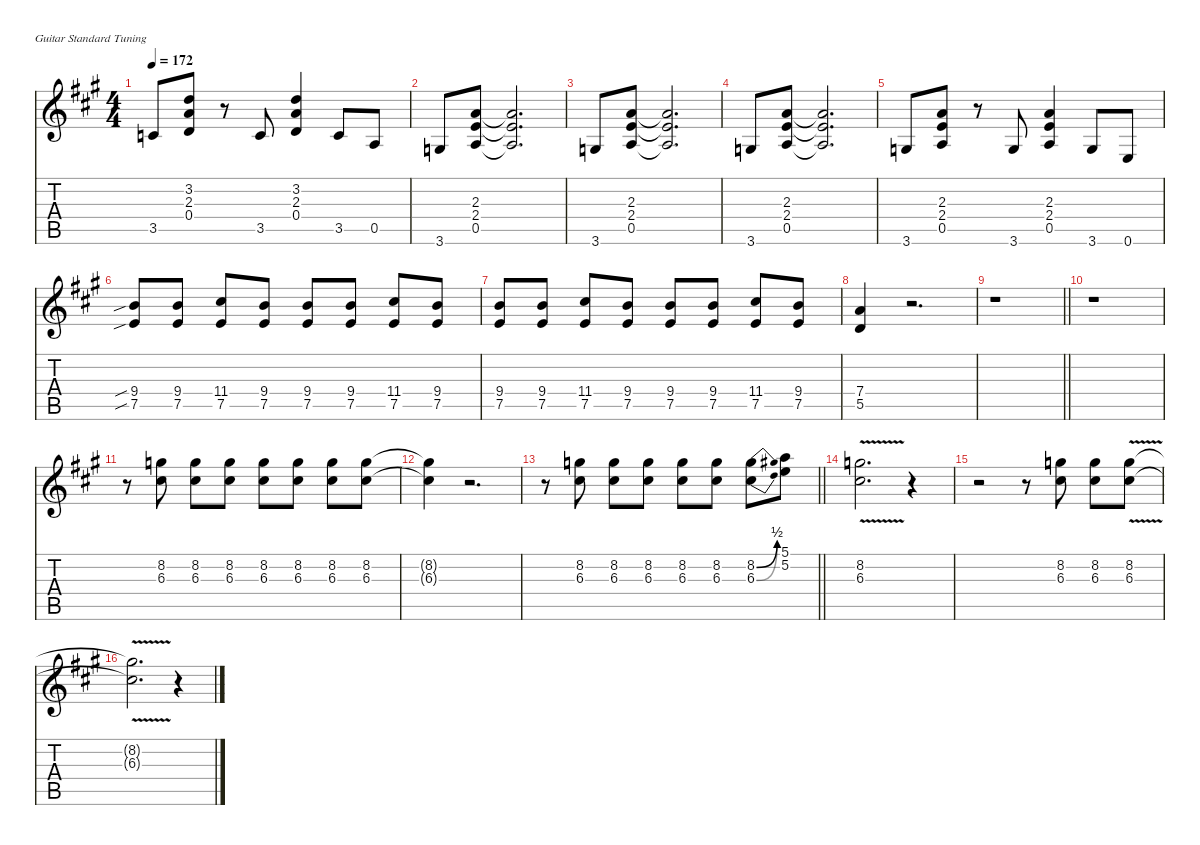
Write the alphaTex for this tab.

\defaultSystemsLayout 4
\hideDynamics
\bracketExtendMode nobrackets
\singleTrackTrackNamePolicy hidden
\multiTrackTrackNamePolicy hidden
\firstSystemTrackNameMode fullname
\firstSystemTrackNameOrientation horizontal
\otherSystemsTrackNameOrientation horizontal
\track ("Guitar 2" "dist.guit.") {instrument distortionguitar}
\staff {score tabs}
\tuning (E4 B3 G3 D3 A2 E2)
\ts (4 4)
\tempo 172
\clef g2
\ks a
3.5{acc forcenatural}.8{dy f beam Up} (3.2{acc forcenatural} 2.3{acc forcenatural} 0.4{acc forcenatural}).8{beam Up} r.8{beam Up} 3.5{acc forcenatural}.8{beam Up} (3.2{acc forcenatural} 2.3{acc forcenatural} 0.4{acc forcenatural}).4{beam Up} 3.5{acc forcenatural}.8{beam Up} 0.5{acc forcenatural}.8{beam Up} |
3.6{acc forcenatural}.8{beam Up} (2.3{acc forcenatural} 2.4{acc forcenatural} 0.5{acc forcenatural}).8{beam Up} (2.3{t acc forcenatural} 2.4{t acc forcenatural} 0.5{t acc forcenatural}).2{d beam Up} |
3.6{acc forcenatural}.8{beam Up} (2.3{acc forcenatural} 2.4{acc forcenatural} 0.5{acc forcenatural}).8{beam Up} (2.3{t acc forcenatural} 2.4{t acc forcenatural} 0.5{t acc forcenatural}).2{d beam Up} |
3.6{acc forcenatural}.8{beam Up} (2.3{acc forcenatural} 2.4{acc forcenatural} 0.5{acc forcenatural}).8{beam Up} (2.3{t acc forcenatural} 2.4{t acc forcenatural} 0.5{t acc forcenatural}).2{d beam Up} |
3.6{acc forcenatural}.8{beam Up} (2.3{acc forcenatural} 2.4{acc forcenatural} 0.5{acc forcenatural}).8{beam Up} r.8{beam Up} 3.6{acc forcenatural}.8{beam Up} (2.3{acc forcenatural} 2.4{acc forcenatural} 0.5{acc forcenatural}).4{beam Up} 3.6{acc forcenatural}.8{beam Up} 0.6{acc forcenatural}.8{beam Up} |
(9.4{sib acc forcenatural} 7.5{sib acc forcenatural}).8{beam Up} (9.4{acc forcenatural} 7.5{acc forcenatural}).8{beam Up} (11.4{acc #} 7.5{acc forcenatural}).8{beam Up} (9.4{acc forcenatural} 7.5{acc forcenatural}).8{beam Up} (9.4{acc forcenatural} 7.5{acc forcenatural}).8{beam Up} (9.4{acc forcenatural} 7.5{acc forcenatural}).8{beam Up} (11.4{acc #} 7.5{acc forcenatural}).8{beam Up} (9.4{acc forcenatural} 7.5{acc forcenatural}).8{beam Up} |
(9.4{acc forcenatural} 7.5{acc forcenatural}).8{beam Up} (9.4{acc forcenatural} 7.5{acc forcenatural}).8{beam Up} (11.4{acc #} 7.5{acc forcenatural}).8{beam Up} (9.4{acc forcenatural} 7.5{acc forcenatural}).8{beam Up} (9.4{acc forcenatural} 7.5{acc forcenatural}).8{beam Up} (9.4{acc forcenatural} 7.5{acc forcenatural}).8{beam Up} (11.4{acc #} 7.5{acc forcenatural}).8{beam Up} (9.4{acc forcenatural} 7.5{acc forcenatural}).8{beam Up} |
(7.4{acc forcenatural} 5.5{acc forcenatural}).4{beam Up} r.2{d beam Up} |
\barLineRight lightlight
r.1{beam Down} |
r.1{beam Down} |
r.8{beam Down} (8.2{acc forcenatural} 6.3{acc #}).8{beam Down} (8.2{acc forcenatural} 6.3{acc #}).8{beam Down} (8.2{acc forcenatural} 6.3{acc #}).8{beam Down} (8.2{acc forcenatural} 6.3{acc #}).8{beam Down} (8.2{acc forcenatural} 6.3{acc #}).8{beam Down} (8.2{acc forcenatural} 6.3{acc #}).8{beam Down} (8.2{acc forcenatural} 6.3{acc #}).8{beam Down} |
(8.2{t acc forcenatural} 6.3{t acc #}).4{beam Down} r.2{d beam Down} |
\barLineRight lightlight
r.8{beam Down} (8.2{acc forcenatural} 6.3{acc #}).8{beam Down} (8.2{acc forcenatural} 6.3{acc #}).8{beam Down} (8.2{acc forcenatural} 6.3{acc #}).8{beam Down} (8.2{acc forcenatural} 6.3{acc #}).8{beam Down} (8.2{acc forcenatural} 6.3{acc #}).8{beam Down} (8.2{be (bend 0 0 15 2) acc forcenatural} 6.3{be (bend 0 0 15 2) acc #}).8{beam Down} (5.1{acc forcenatural} 5.2{acc forcenatural}).8{beam Down} |
(8.2{v acc forcenatural} 6.3{v acc #}).2{d beam Down} r.4{beam Down} |
r.2{beam Down} r.8{beam Down} (8.2{acc forcenatural} 6.3{acc #}).8{beam Down} (8.2{acc forcenatural} 6.3{acc #}).8{beam Down} (8.2{v acc forcenatural} 6.3{v acc #}).8{beam Down} |
(8.2{v t acc forcenatural} 6.3{v t acc #}).2{d beam Down} r.4{beam Down}
